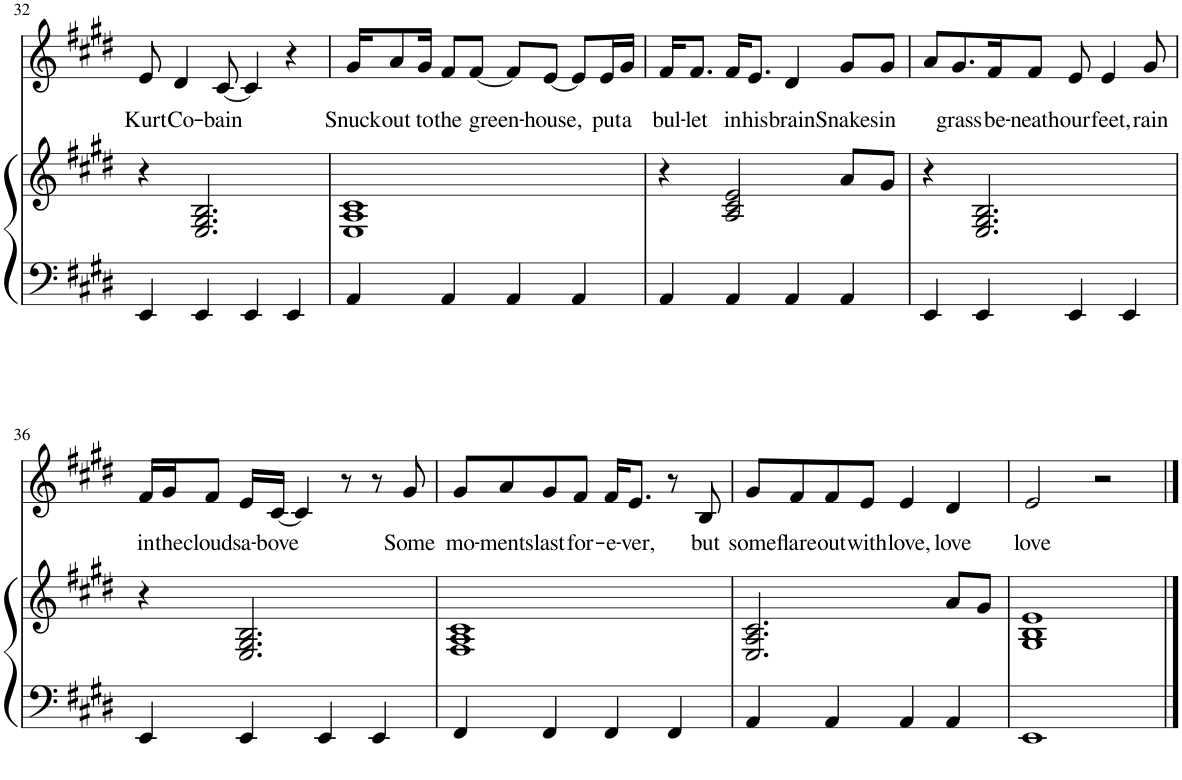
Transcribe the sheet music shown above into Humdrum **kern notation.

**kern	**kern	**kern	**text
*part2	*part2	*part1	*part1
*staff3	*staff2	*staff1	*staff1
*I"Piano	*	*I"Voice	*
*I'Pno	*	*	*
!!LO:PB:g=z
*clefF4	*clefG2	*clefG2	*
*k[f#c#g#d#]	*k[f#c#g#d#]	*k[f#c#g#d#]	*
*M4/4	*M4/4	*M4/4	*
=32	=32	=32	=32
!	!	!	!LO:LY:b
4EE/	4r	8e/	Kurt
!	!	!	!LO:LY:b
.	.	4d#/	Co-
4EE/	2.E/ 2.G#/ 2.B/	.	.
!	!	!	!LO:LY:b
.	.	[8c#/	-bain
4EE/	.	4c#/]	.
4EE/	.	4r	.
=33	=33	=33	=33
!	!	!	!LO:LY:b
4AA/	1E 1A 1c#	16g#/KL	Snuck
!	!	!	!LO:LY:b
.	.	8a/	out
!	!	!	!LO:LY:b
.	.	16g#/Jk	to
!	!	!	!LO:LY:b
4AA/	.	8f#/L	the
!	!	!	!LO:LY:b
.	.	[8f#/J	green-
4AA/	.	8f#/L]	.
!	!	!	!LO:LY:b
.	.	[8e/J	-house,
4AA/	.	8e/L]	.
!	!	!	!LO:LY:b
.	.	16e/L	put
!	!	!	!LO:LY:b
.	.	16g#/JJ	a
=34	=34	=34	=34
!	!	!	!LO:LY:b
4AA/	4r	16f#/KL	bul-
!	!	!	!LO:LY:b
.	.	8.f#/J	-let
!	!	!	!LO:LY:b
4AA/	2A/ 2c#/ 2e/	16f#/KL	in
!	!	!	!LO:LY:b
.	.	8.e/J	his
!	!	!	!LO:LY:b
4AA/	.	4d#/	brain
!	!	!	!LO:LY:b
4AA/	8a/L	8g#/L	Snakes
!	!	!	!LO:LY:b
.	8g#/J	8g#/J	in
=35	=35	=35	=35
4EE/	4r	8a/L	.
!	!	!	!LO:LY:b
.	.	8.g#/	grass
4EE/	2.E/ 2.G#/ 2.B/	.	.
!	!	!	!LO:LY:b
.	.	16f#/K	be-
!	!	!	!LO:LY:b
.	.	8f#/J	-neath
!	!	!	!LO:LY:b
4EE/	.	8e/	our
!	!	!	!LO:LY:b
.	.	4e/	feet,
4EE/	.	.	.
!	!	!	!LO:LY:b
.	.	8g#/	rain
!!LO:LB:g=z
=36	=36	=36	=36
!	!	!	!LO:LY:b
4EE/	4r	16f#/LL	in
!	!	!	!LO:LY:b
.	.	16g#/J	the
!	!	!	!LO:LY:b
.	.	8f#/J	clouds
!	!	!	!LO:LY:b
4EE/	2.E/ 2.G#/ 2.B/	16e/LL	a-
!	!	!	!LO:LY:b
.	.	[16c#/JJ	-bove
.	.	4c#/]	.
4EE/	.	.	.
.	.	8r	.
4EE/	.	8r	.
!	!	!	!LO:LY:b
.	.	8g#/	Some
=37	=37	=37	=37
!	!	!	!LO:LY:b
4FF#/	1F# 1A 1c#	8g#/L	mo-
!	!	!	!LO:LY:b
.	.	8a/	-ments
!	!	!	!LO:LY:b
4FF#/	.	8g#/	last
!	!	!	!LO:LY:b
.	.	8f#/J	for-
!	!	!	!LO:LY:b
4FF#/	.	16f#/KL	-e-
!	!	!	!LO:LY:b
.	.	8.e/J	-ver,
4FF#/	.	8r	.
!	!	!	!LO:LY:b
.	.	8B/	but
=38	=38	=38	=38
!	!	!	!LO:LY:b
4AA/	2.E/ 2.A/ 2.c#/	8g#/L	some
!	!	!	!LO:LY:b
.	.	8f#/	flare
!	!	!	!LO:LY:b
4AA/	.	8f#/	out
!	!	!	!LO:LY:b
.	.	8e/J	with
!	!	!	!LO:LY:b
4AA/	.	4e/	love,
!	!	!	!LO:LY:b
4AA/	8a/L	4d#/	love
.	8g#/J	.	.
=39	=39	=39	=39
!	!	!	!LO:LY:b
1EE	1G# 1B 1e	2e/	love
.	.	2r	.
==	==	==	==
*-	*-	*-	*-
